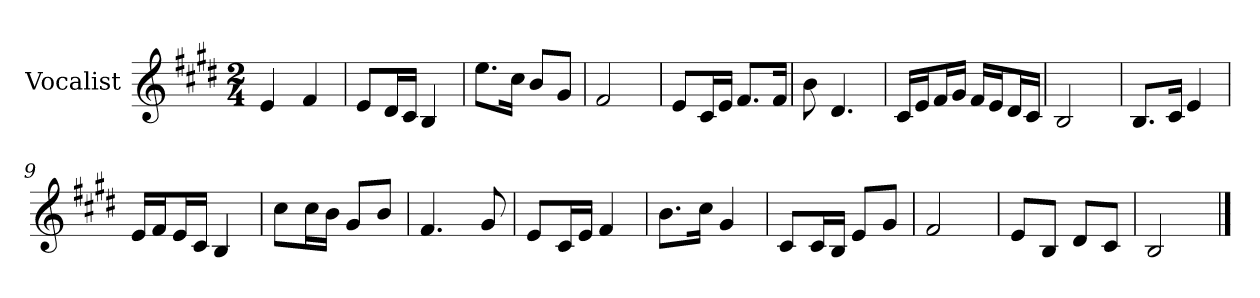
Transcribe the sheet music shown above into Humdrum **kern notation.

**kern
*part1
*staff1
*I"Vocalist
*k[f#c#g#d#]
*E:
*M2/4
=
4e
4f#
=1
8eL
16d#L
16c#JJ
4B
=2
8.eeL
16cc#Jk
8bL
8g#J
=3
2f#
=4
8eL
16c#L
16eJJ
8.f#L
16f#Jk
=5
8b
4.d#
=6
16c#LL
16eJ
16f#L
16g#JJ
16f#LL
16eJ
16d#L
16c#JJ
=7
2B
=8
8.BL
16c#Jk
4e
=9
16eLL
16f#J
16eL
16c#JJ
4B
=10
8cc#L
16cc#L
16bJJ
8g#L
8bJ
=11
4.f#
8g#
=12
8eL
16c#L
16eJJ
4f#
=13
8.bL
16cc#Jk
4g#
=14
8c#L
16c#L
16BJJ
8eL
8g#J
=15
2f#
=16
8eL
8BJ
8d#L
8c#J
=17
2B
==
*-
